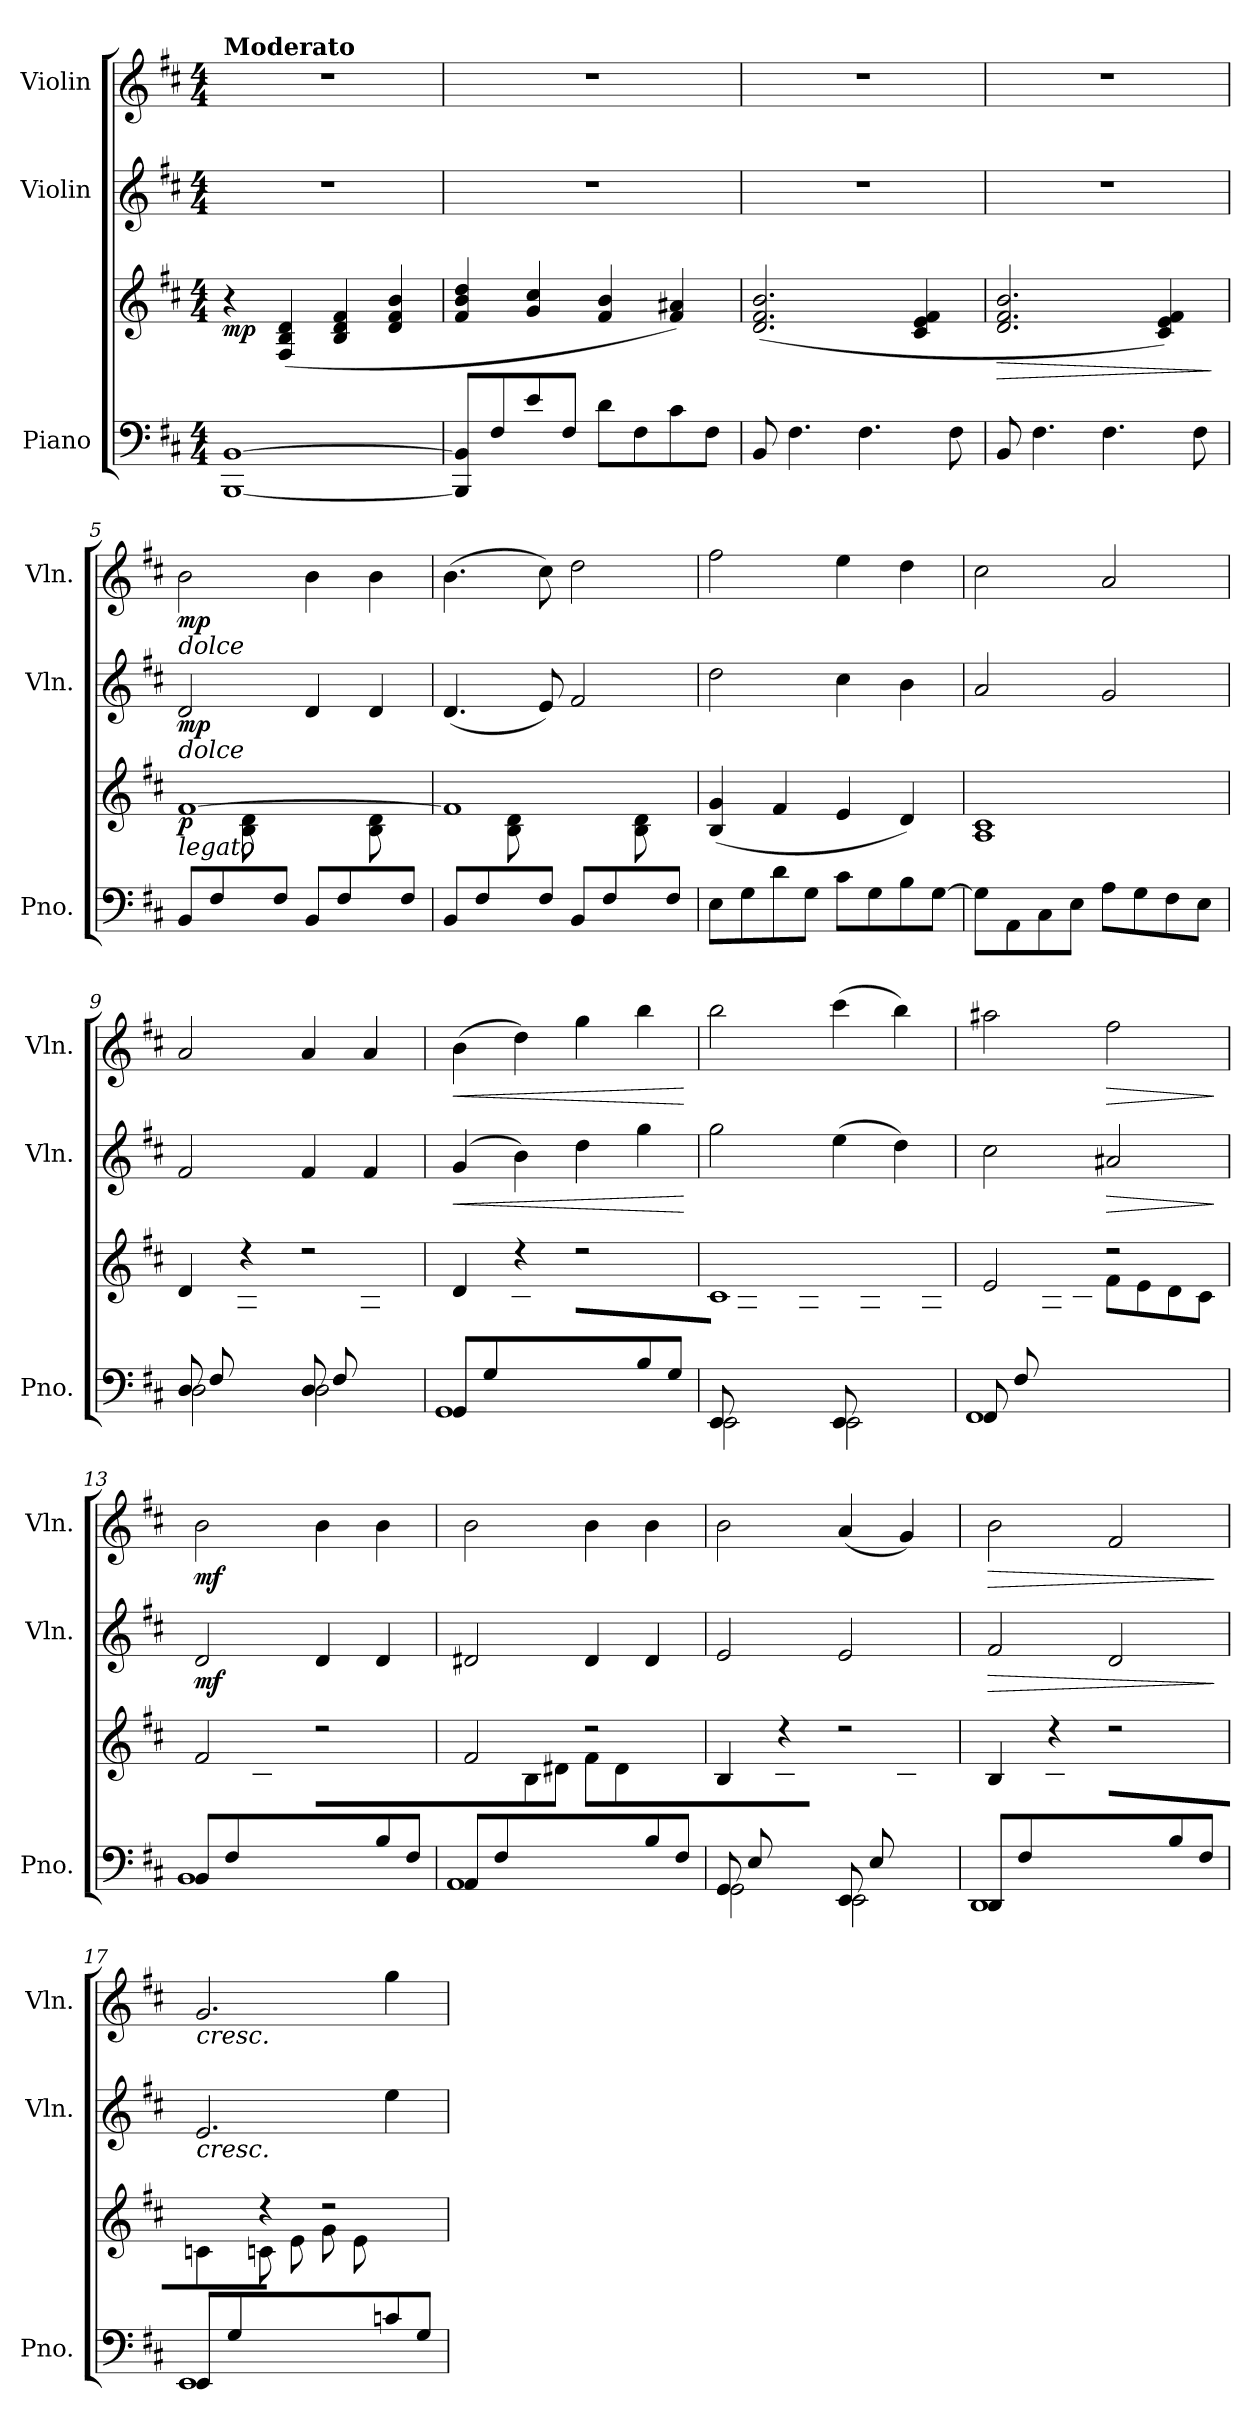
**kern	**kern	**dynam	**kern	**dynam	**kern	**dynam
*part3	*part3	*part3	*part2	*part2	*part1	*part1
*staff4	*staff3	*staff3/4	*staff2	*staff2	*staff1	*staff1
*I"Piano	*	*	*I"Violin	*	*I"Violin	*
*I'Pno.	*	*	*I'Vln.	*	*I'Vln.	*
*clefF4	*clefG2	*	*clefG2	*	*clefG2	*
*k[f#c#]	*k[f#c#]	*	*k[f#c#]	*	*k[f#c#]	*
*M4/4	*M4/4	*	*M4/4	*	*M4/4	*
=1	=1	=1	=1	=1	=1	=1
!	!	!	!	!	!LO:TX:a:B:t=Moderato	!
!	!	!LO:DY:b	!	!	!	!
[1BBB [1BB	4r	mp	1r	.	1r	.
.	(>4F#/ 4B/ 4d/	.	.	.	.	.
.	4B/ 4d/ 4f#/	.	.	.	.	.
.	4d/ 4f#/ 4b/	.	.	.	.	.
=2	=2	=2	=2	=2	=2	=2
8BBB/] 8BB/]L	4f#/ 4b/ 4dd/	.	1r	.	1r	.
8F#/	.	.	.	.	.	.
8e/	4g/ 4cc#/	.	.	.	.	.
8F#/J	.	.	.	.	.	.
8d\L	4f#/ 4b/	.	.	.	.	.
8F#\	.	.	.	.	.	.
8c#\	4f#/ 4a#X/)	.	.	.	.	.
8F#\J	.	.	.	.	.	.
=3	=3	=3	=3	=3	=3	=3
8BB/	(>2.d/ 2.f#/ 2.b/	.	1r	.	1r	.
4.F#\	.	.	.	.	.	.
4.F#\	.	.	.	.	.	.
.	4c#/ 4e/ 4f#/	.	.	.	.	.
8F#\	.	.	.	.	.	.
=4	=4	=4	=4	=4	=4	=4
!	!	!LO:HP:b	!	!	!	!
8BB/	2.d/ 2.f#/ 2.b/	>	1r	.	1r	.
4.F#\	.	.	.	.	.	.
4.F#\	.	.	.	.	.	.
.	4c#/ 4e/ 4f#/)	.	.	.	.	.
8F#\	.	.	.	.	.	.
.	.	]	.	.	.	.
=5	=5	=5	=5	=5	=5	=5
*	*^	*	*	*	*	*
!	!	!	!	!	!	!LO:TX:b:i:t=dolce	!
!	!	!	!	!LO:TX:b:i:t=dolce	!	!	!
!	!LO:TX:b:i:t=legato	!	!	!	!	!	!
!	!	!	!LO:DY:b	!	!LO:DY:b	!	!LO:DY:b
8BB/L	[1f#	4ryy	p	2d/	mp	2b\	mp
8F#/	.	.	.	.	.	.	.
8ryy	.	8B\ 8d\	.	.	.	.	.
8F#/J	.	4.ryy	.	.	.	.	.
8BB/L	.	.	.	4d/	.	4b\	.
8F#/	.	.	.	.	.	.	.
8ryy	.	8B\ 8d\	.	4d/	.	4b\	.
8F#/J	.	8ryy	.	.	.	.	.
!!LO:LB:g=z
=6	=6	=6	=6	=6	=6	=6	=6
8BB/L	1f#]	4ryy	.	(<4.d/	.	(>4.b\	.
8F#/	.	.	.	.	.	.	.
8ryy	.	8B\ 8d\	.	.	.	.	.
8F#/J	.	4.ryy	.	8e/)	.	8cc#\)	.
8BB/L	.	.	.	2f#/	.	2dd\	.
8F#/	.	.	.	.	.	.	.
8ryy	.	8B\ 8d\	.	.	.	.	.
8F#/J	.	8ryy	.	.	.	.	.
*	*v	*v	*	*	*	*	*
=7	=7	=7	=7	=7	=7	=7
8E\L	(<4B/ 4g/	.	2dd\	.	2ff#\	.
8G\	.	.	.	.	.	.
8d\	4f#/	.	.	.	.	.
8G\J	.	.	.	.	.	.
8c#\L	4e/	.	4cc#\	.	4ee\	.
8G\	.	.	.	.	.	.
8B\	4d/)	.	4b\	.	4dd\	.
[8G\J	.	.	.	.	.	.
=8	=8	=8	=8	=8	=8	=8
8G\L]	1A 1c#	.	2a/	.	2cc#\	.
8AA\	.	.	.	.	.	.
8C#\	.	.	.	.	.	.
8E\J	.	.	.	.	.	.
8A\L	.	.	2g/	.	2a/	.
8G\	.	.	.	.	.	.
8F#\	.	.	.	.	.	.
8E\J	.	.	.	.	.	.
=9	=9	=9	=9	=9	=9	=9
*^	*^	*	*	*	*	*
8D/L	2D\	4d/	4ryy	.	2f#/	.	2a/	.
8F#/	.	.	.	.	.	.	.	.
4ryy	.	4r	8A\	.	.	.	.	.
.	.	.	8d\J	.	.	.	.	.
8D/L	2D\	2r	4ryy	.	4f#/	.	4a/	.
8F#/	.	.	.	.	.	.	.	.
4ryy	.	.	8A\	.	4f#/	.	4a/	.
.	.	.	8d\J	.	.	.	.	.
!!LO:PB:g=z
=10	=10	=10	=10	=10	=10	=10	=10	=10
!	!	!	!	!	!	!LO:HP:b	!	!LO:HP:b
8GG/L	1GG	4d/	4ryy	.	(>4g/	<	(>4b\	<
8G/	.	.	.	.	.	.	.	.
2ryy	.	4r	8B\	.	4b\)	.	4dd\)	.
.	.	.	8d\J	.	.	.	.	.
.	.	2r	8g\L	.	4dd\	.	4gg\	.
.	.	.	8d\	.	.	.	.	.
8B/	.	.	4ryy	.	4gg\	.	4bb\	.
8G/J	.	.	.	.	.	.	.	.
*v	*v	*	*	*	*	*	*	*
*	*v	*v	*	*	*	*	*
.	.	.	.	[	.	[
=11	=11	=11	=11	=11	=11	=11
*^	*^	*	*	*	*	*
8EE/L	2EE\	1c#	8ryy	.	2gg\	.	2bb\	.
4.ryy	.	.	8G\	.	.	.	.	.
.	.	.	8g\	.	.	.	.	.
.	.	.	8G\J	.	.	.	.	.
8EE/L	2EE\	.	8ryy	.	(>4ee\	.	(>4ccc#\	.
4.ryy	.	.	8G\	.	.	.	.	.
.	.	.	8g\	.	4dd\)	.	4bb\)	.
.	.	.	8G\J	.	.	.	.	.
=12	=12	=12	=12	=12	=12	=12	=12	=12
8FF#/L	1FF#	2e/	4ryy	.	2cc#\	.	2aa#X\	.
8F#/	.	.	.	.	.	.	.	.
2.ryy	.	.	8A#X\	.	.	.	.	.
.	.	.	8c#\J	.	.	.	.	.
!	!	!	!	!	!	!LO:HP:b	!	!LO:HP:b
.	.	2r	8f#\L	.	2a#X/	>	2ff#\	>
.	.	.	8e\	.	.	.	.	.
.	.	.	8d\	.	.	.	.	.
.	.	.	8c#\J	.	.	.	.	.
*v	*v	*	*	*	*	*	*	*
*	*v	*v	*	*	*	*	*
.	.	.	.	]	.	]
=13	=13	=13	=13	=13	=13	=13
*^	*^	*	*	*	*	*
!	!	!	!	!	!	!LO:DY:b	!	!LO:DY:b
8BB/L	1BB	2f#/	4ryy	.	2d/	mf	2b\	mf
8F#/	.	.	.	.	.	.	.	.
2ryy	.	.	8B\	.	.	.	.	.
.	.	.	8d\J	.	.	.	.	.
.	.	2r	8f#\L	.	4d/	.	4b\	.
.	.	.	8d\	.	.	.	.	.
8B/	.	.	4ryy	.	4d/	.	4b\	.
8F#/J	.	.	.	.	.	.	.	.
!!LO:LB:g=z
=14	=14	=14	=14	=14	=14	=14	=14	=14
8AA/L	1AA	2f#/	4ryy	.	2d#X/	.	2b\	.
8F#/	.	.	.	.	.	.	.	.
2ryy	.	.	8B\	.	.	.	.	.
.	.	.	8d#X\J	.	.	.	.	.
.	.	2r	8f#\L	.	4d#/	.	4b\	.
.	.	.	8d#\	.	.	.	.	.
8B/	.	.	4ryy	.	4d#/	.	4b\	.
8F#/J	.	.	.	.	.	.	.	.
=15	=15	=15	=15	=15	=15	=15	=15	=15
8GG/L	2GG\	4B/	4ryy	.	2e/	.	2b\	.
8E/	.	.	.	.	.	.	.	.
4ryy	.	4r	8B\	.	.	.	.	.
.	.	.	8e\J	.	.	.	.	.
8EE/L	2EE\	2r	4ryy	.	2e/	.	(<4a/	.
8E/	.	.	.	.	.	.	.	.
4ryy	.	.	8B\	.	.	.	4g/)	.
.	.	.	8e\J	.	.	.	.	.
=16	=16	=16	=16	=16	=16	=16	=16	=16
!	!	!	!	!	!	!LO:HP:b	!	!LO:HP:b
8DD/L	1DD	4B/	4ryy	.	2f#/	>	2b\	>
8F#/	.	.	.	.	.	.	.	.
2ryy	.	4r	8B\	.	.	.	.	.
.	.	.	8d\J	.	.	.	.	.
.	.	2r	8f#\L	.	2d/	.	2f#/	.
.	.	.	8d\	.	.	.	.	.
8B/	.	.	4ryy	.	.	.	.	.
8F#/J	.	.	.	.	.	.	.	.
*v	*v	*	*	*	*	*	*	*
*	*v	*v	*	*	*	*	*
.	.	.	.	]	.	]
=17	=17	=17	=17	=17	=17	=17
*^	*^	*	*	*	*	*
!	!	!	!	!	!	!	!LO:TX:b:i:t=cresc.	!
!	!	!	!	!	!LO:TX:b:i:t=cresc.	!	!	!
8EE/L	1EE	4cn/	4ryy	.	2.e/	.	2.g/	.
8G/	.	.	.	.	.	.	.	.
2ryy	.	4r	8cn\	.	.	.	.	.
.	.	.	8e\J	.	.	.	.	.
.	.	2r	8g\L	.	.	.	.	.
.	.	.	8e\	.	.	.	.	.
8cn/	.	.	4ryy	.	4ee\	.	4gg\	.
8G/J	.	.	.	.	.	.	.	.
*v	*v	*	*	*	*	*	*	*
*	*v	*v	*	*	*	*	*
=	=	=	=	=	=	=
*-	*-	*-	*-	*-	*-	*-
